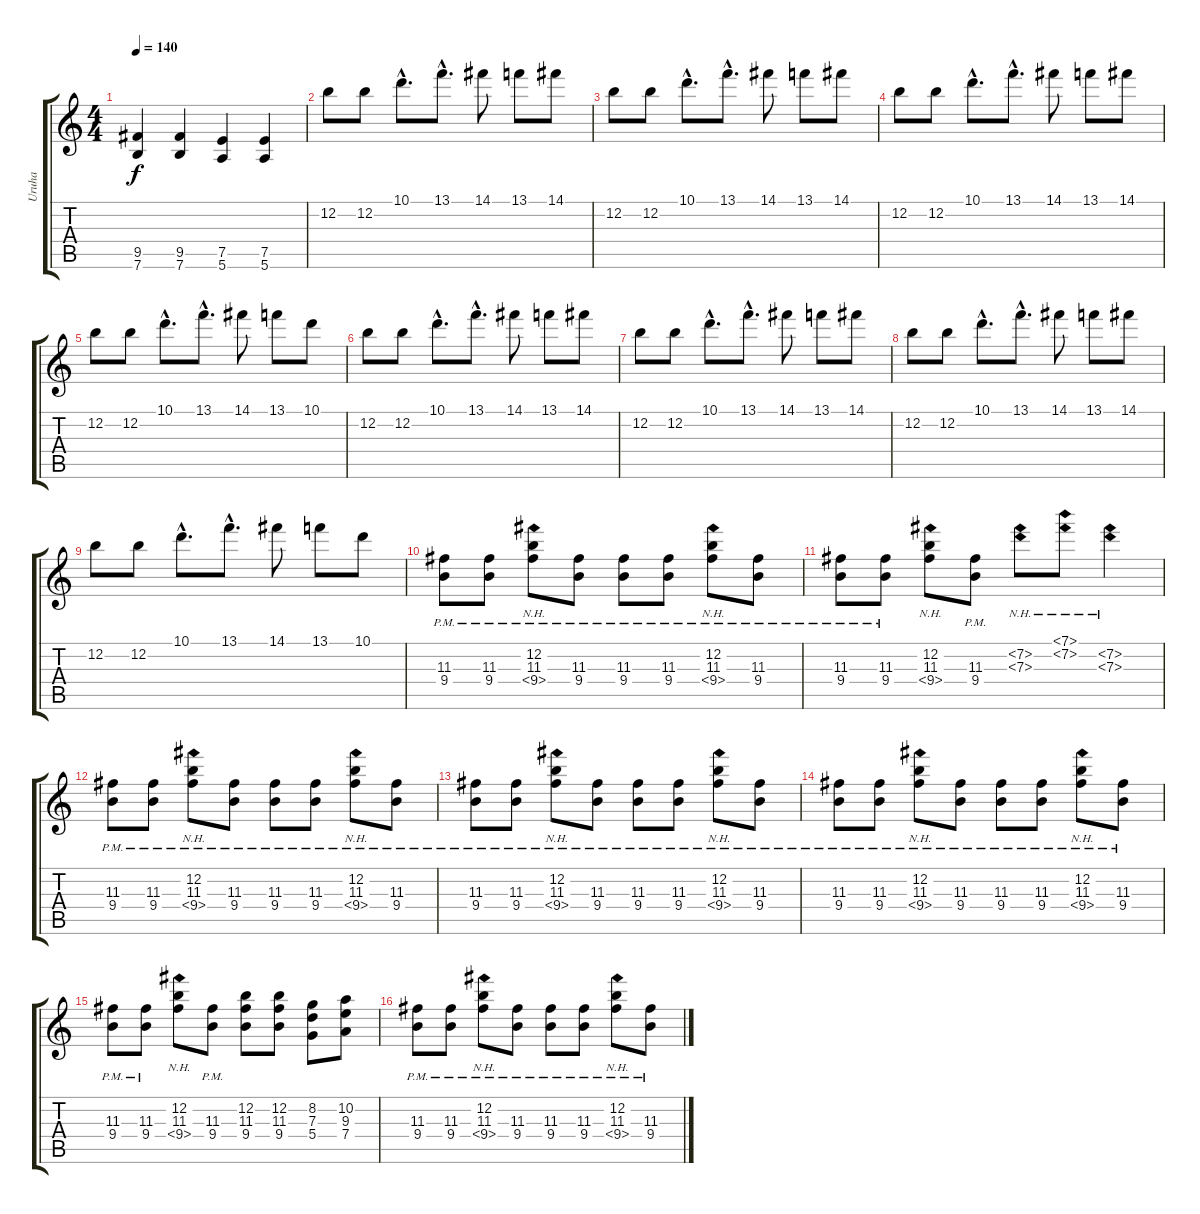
\track ("Uruha" "Uruha") {instrument overdrivenguitar}
\staff {score tabs}
\tuning (E4 B3 G3 D3 A2 E2) {hide}
\ts (4 4)
\tempo 140
\clef g2
\ks c
(9.5 7.6).4{dy f} (9.5 7.6).4 (7.5 5.6).4 (7.5 5.6).4 |
12.2.8 12.2.8 10.1{hac}.8{d} 13.1{hac}.8{d} 14.1.8 13.1.8 14.1.8 |
12.2.8 12.2.8 10.1{hac}.8{d} 13.1{hac}.8{d} 14.1.8 13.1.8 14.1.8 |
12.2.8 12.2.8 10.1{hac}.8{d} 13.1{hac}.8{d} 14.1.8 13.1.8 14.1.8 |
12.2.8 12.2.8 10.1{hac}.8{d} 13.1{hac}.8{d} 14.1.8 13.1.8 10.1.8 |
12.2.8 12.2.8 10.1{hac}.8{d} 13.1{hac}.8{d} 14.1.8 13.1.8 14.1.8 |
12.2.8 12.2.8 10.1{hac}.8{d} 13.1{hac}.8{d} 14.1.8 13.1.8 14.1.8 |
12.2.8 12.2.8 10.1{hac}.8{d} 13.1{hac}.8{d} 14.1.8 13.1.8 14.1.8 |
12.2.8 12.2.8 10.1{hac}.8{d} 13.1{hac}.8{d} 14.1.8 13.1.8 10.1.8 |
(11.3{pm} 9.4{pm}).8 (11.3{pm} 9.4{pm}).8 (12.2 11.3{pm} 9.4{nh}).8 (11.3{pm} 9.4{pm}).8 (11.3{pm} 9.4{pm}).8 (11.3{pm} 9.4{pm}).8 (12.2 11.3{pm} 9.4{nh}).8 (11.3{pm} 9.4{pm}).8 |
(11.3{pm} 9.4{pm}).8 (11.3{pm} 9.4{pm}).8 (12.2 11.3 9.4{nh}).8 (11.3{pm} 9.4{pm}).8 (7.2{nh} 7.3{nh}).8 (7.1{nh} 7.2{nh}).8 (7.2{nh} 7.3{nh}).4 |
(11.3{pm} 9.4{pm}).8 (11.3{pm} 9.4{pm}).8 (12.2 11.3{pm} 9.4{nh}).8 (11.3{pm} 9.4{pm}).8 (11.3{pm} 9.4{pm}).8 (11.3{pm} 9.4{pm}).8 (12.2 11.3{pm} 9.4{nh}).8 (11.3{pm} 9.4{pm}).8 |
(11.3{pm} 9.4{pm}).8 (11.3{pm} 9.4{pm}).8 (12.2 11.3{pm} 9.4{nh}).8 (11.3{pm} 9.4{pm}).8 (11.3{pm} 9.4{pm}).8 (11.3{pm} 9.4{pm}).8 (12.2 11.3{pm} 9.4{nh}).8 (11.3{pm} 9.4{pm}).8 |
(11.3{pm} 9.4{pm}).8 (11.3{pm} 9.4{pm}).8 (12.2 11.3{pm} 9.4{nh}).8 (11.3{pm} 9.4{pm}).8 (11.3{pm} 9.4{pm}).8 (11.3{pm} 9.4{pm}).8 (12.2 11.3{pm} 9.4{nh}).8 (11.3{pm} 9.4{pm}).8 |
(11.3{pm} 9.4{pm}).8 (11.3{pm} 9.4{pm}).8 (12.2 11.3 9.4{nh}).8 (11.3{pm} 9.4{pm}).8 (12.2 11.3 9.4).8 (12.2 11.3 9.4).8 (8.2 7.3 5.4).8 (10.2 9.3 7.4).8 |
(11.3{pm} 9.4{pm}).8 (11.3{pm} 9.4{pm}).8 (12.2 11.3{pm} 9.4{nh}).8 (11.3{pm} 9.4{pm}).8 (11.3{pm} 9.4{pm}).8 (11.3{pm} 9.4{pm}).8 (12.2 11.3{pm} 9.4{nh}).8 (11.3{pm} 9.4{pm}).8
